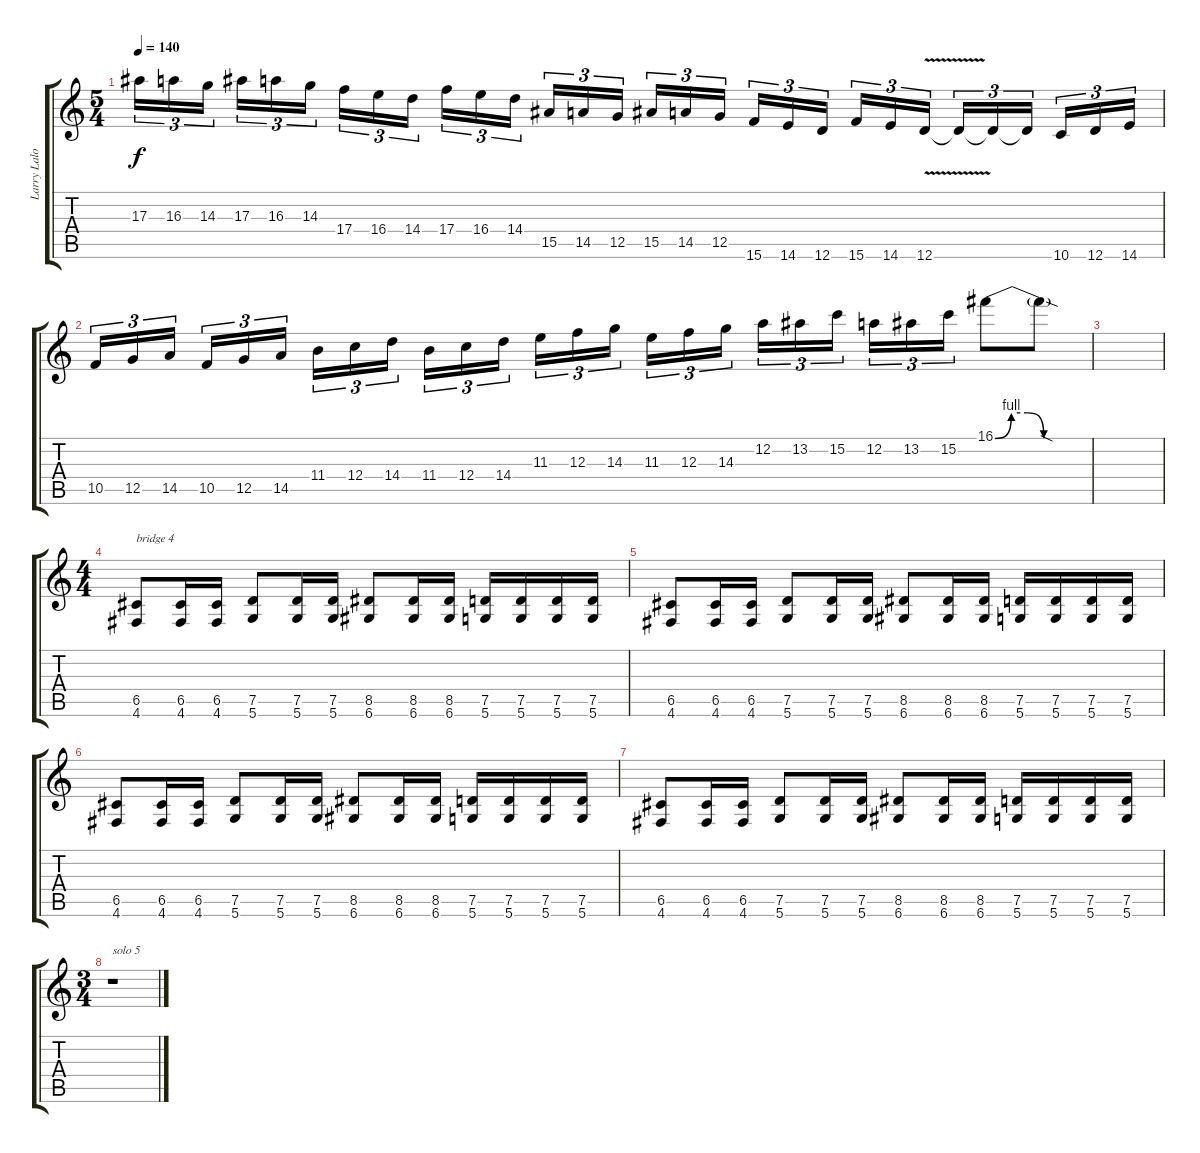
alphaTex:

\track ("Larry Lalonde" "Larry Lalo") {instrument distortionguitar}
\staff {score tabs}
\tuning (D4 A3 F3 C3 G2 D2) {hide}
\ts (5 4)
\tempo 140
\clef g2
\ks c
17.3.16{tu (3 2) dy f} 16.3.16{tu (3 2)} 14.3.16{tu (3 2) beam splitsecondary} 17.3.16{tu (3 2)} 16.3.16{tu (3 2)} 14.3.16{tu (3 2)} 17.4.16{tu (3 2)} 16.4.16{tu (3 2)} 14.4.16{tu (3 2) beam splitsecondary} 17.4.16{tu (3 2)} 16.4.16{tu (3 2)} 14.4.16{tu (3 2)} 15.5.16{tu (3 2)} 14.5.16{tu (3 2)} 12.5.16{tu (3 2) beam splitsecondary} 15.5.16{tu (3 2)} 14.5.16{tu (3 2)} 12.5.16{tu (3 2)} 15.6.16{tu (3 2)} 14.6.16{tu (3 2)} 12.6.16{tu (3 2) beam splitsecondary} 15.6.16{tu (3 2)} 14.6.16{tu (3 2)} 12.6{v}.16{tu (3 2)} 12.6{t}.16{tu (3 2)} 12.6{t}.16{tu (3 2)} 12.6{t}.16{tu (3 2) beam splitsecondary} 10.6.16{tu (3 2)} 12.6.16{tu (3 2)} 14.6.16{tu (3 2)} |
10.5.16{tu (3 2)} 12.5.16{tu (3 2)} 14.5.16{tu (3 2) beam splitsecondary} 10.5.16{tu (3 2)} 12.5.16{tu (3 2)} 14.5.16{tu (3 2)} 11.4.16{tu (3 2)} 12.4.16{tu (3 2)} 14.4.16{tu (3 2) beam splitsecondary} 11.4.16{tu (3 2)} 12.4.16{tu (3 2)} 14.4.16{tu (3 2)} 11.3.16{tu (3 2)} 12.3.16{tu (3 2)} 14.3.16{tu (3 2) beam splitsecondary} 11.3.16{tu (3 2)} 12.3.16{tu (3 2)} 14.3.16{tu (3 2)} 12.2.16{tu (3 2)} 13.2.16{tu (3 2)} 15.2.16{tu (3 2) beam splitsecondary} 12.2.16{tu (3 2)} 13.2.16{tu (3 2)} 15.2.16{tu (3 2)} 16.1{be (custom 0 0 10 4 20 4 30 0 60 0)}.8 16.1{sod t}.8 |
|
\ts (4 4)
(6.5 4.6).8{txt "bridge 4"} (6.5 4.6).16 (6.5 4.6).16 (7.5 5.6).8 (7.5 5.6).16 (7.5 5.6).16 (8.5 6.6).8 (8.5 6.6).16 (8.5 6.6).16 (7.5 5.6).16 (7.5 5.6).16 (7.5 5.6).16 (7.5 5.6).16 |
(6.5 4.6).8 (6.5 4.6).16 (6.5 4.6).16 (7.5 5.6).8 (7.5 5.6).16 (7.5 5.6).16 (8.5 6.6).8 (8.5 6.6).16 (8.5 6.6).16 (7.5 5.6).16 (7.5 5.6).16 (7.5 5.6).16 (7.5 5.6).16 |
(6.5 4.6).8 (6.5 4.6).16 (6.5 4.6).16 (7.5 5.6).8 (7.5 5.6).16 (7.5 5.6).16 (8.5 6.6).8 (8.5 6.6).16 (8.5 6.6).16 (7.5 5.6).16 (7.5 5.6).16 (7.5 5.6).16 (7.5 5.6).16 |
(6.5 4.6).8 (6.5 4.6).16 (6.5 4.6).16 (7.5 5.6).8 (7.5 5.6).16 (7.5 5.6).16 (8.5 6.6).8 (8.5 6.6).16 (8.5 6.6).16 (7.5 5.6).16 (7.5 5.6).16 (7.5 5.6).16 (7.5 5.6).16 |
\ts (3 4)
r.1{txt "solo 5"}
